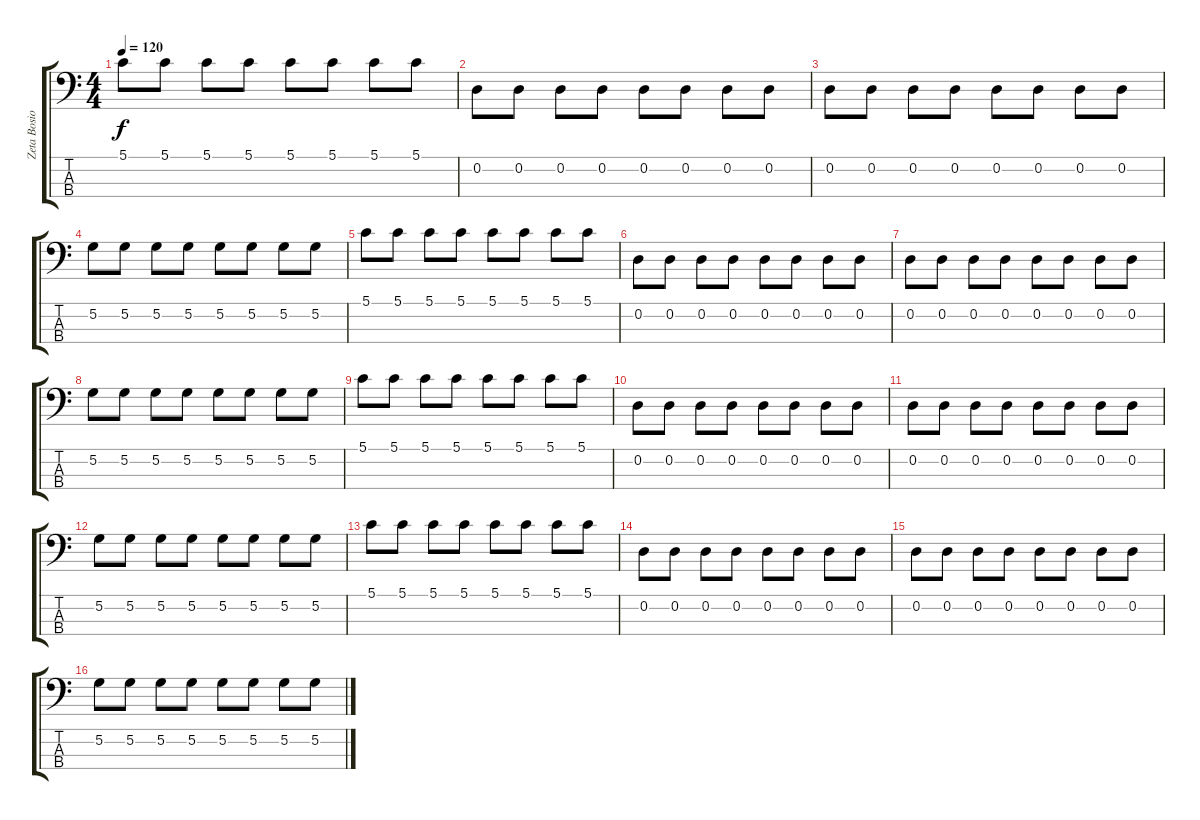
\track ("Zeta Bosio" "Zeta Bosio") {instrument electricbasspick}
\staff {score tabs}
\tuning (G2 D2 A1 E1) {hide}
\ts (4 4)
\tempo 120
\clef f4
\ks c
5.1.8{dy f} 5.1.8 5.1.8 5.1.8 5.1.8 5.1.8 5.1.8 5.1.8 |
0.2.8 0.2.8 0.2.8 0.2.8 0.2.8 0.2.8 0.2.8 0.2.8 |
0.2.8 0.2.8 0.2.8 0.2.8 0.2.8 0.2.8 0.2.8 0.2.8 |
5.2.8 5.2.8 5.2.8 5.2.8 5.2.8 5.2.8 5.2.8 5.2.8 |
5.1.8 5.1.8 5.1.8 5.1.8 5.1.8 5.1.8 5.1.8 5.1.8 |
0.2.8 0.2.8 0.2.8 0.2.8 0.2.8 0.2.8 0.2.8 0.2.8 |
0.2.8 0.2.8 0.2.8 0.2.8 0.2.8 0.2.8 0.2.8 0.2.8 |
5.2.8 5.2.8 5.2.8 5.2.8 5.2.8 5.2.8 5.2.8 5.2.8 |
5.1.8 5.1.8 5.1.8 5.1.8 5.1.8 5.1.8 5.1.8 5.1.8 |
0.2.8 0.2.8 0.2.8 0.2.8 0.2.8 0.2.8 0.2.8 0.2.8 |
0.2.8 0.2.8 0.2.8 0.2.8 0.2.8 0.2.8 0.2.8 0.2.8 |
5.2.8 5.2.8 5.2.8 5.2.8 5.2.8 5.2.8 5.2.8 5.2.8 |
5.1.8 5.1.8 5.1.8 5.1.8 5.1.8 5.1.8 5.1.8 5.1.8 |
0.2.8 0.2.8 0.2.8 0.2.8 0.2.8 0.2.8 0.2.8 0.2.8 |
0.2.8 0.2.8 0.2.8 0.2.8 0.2.8 0.2.8 0.2.8 0.2.8 |
5.2.8 5.2.8 5.2.8 5.2.8 5.2.8 5.2.8 5.2.8 5.2.8
